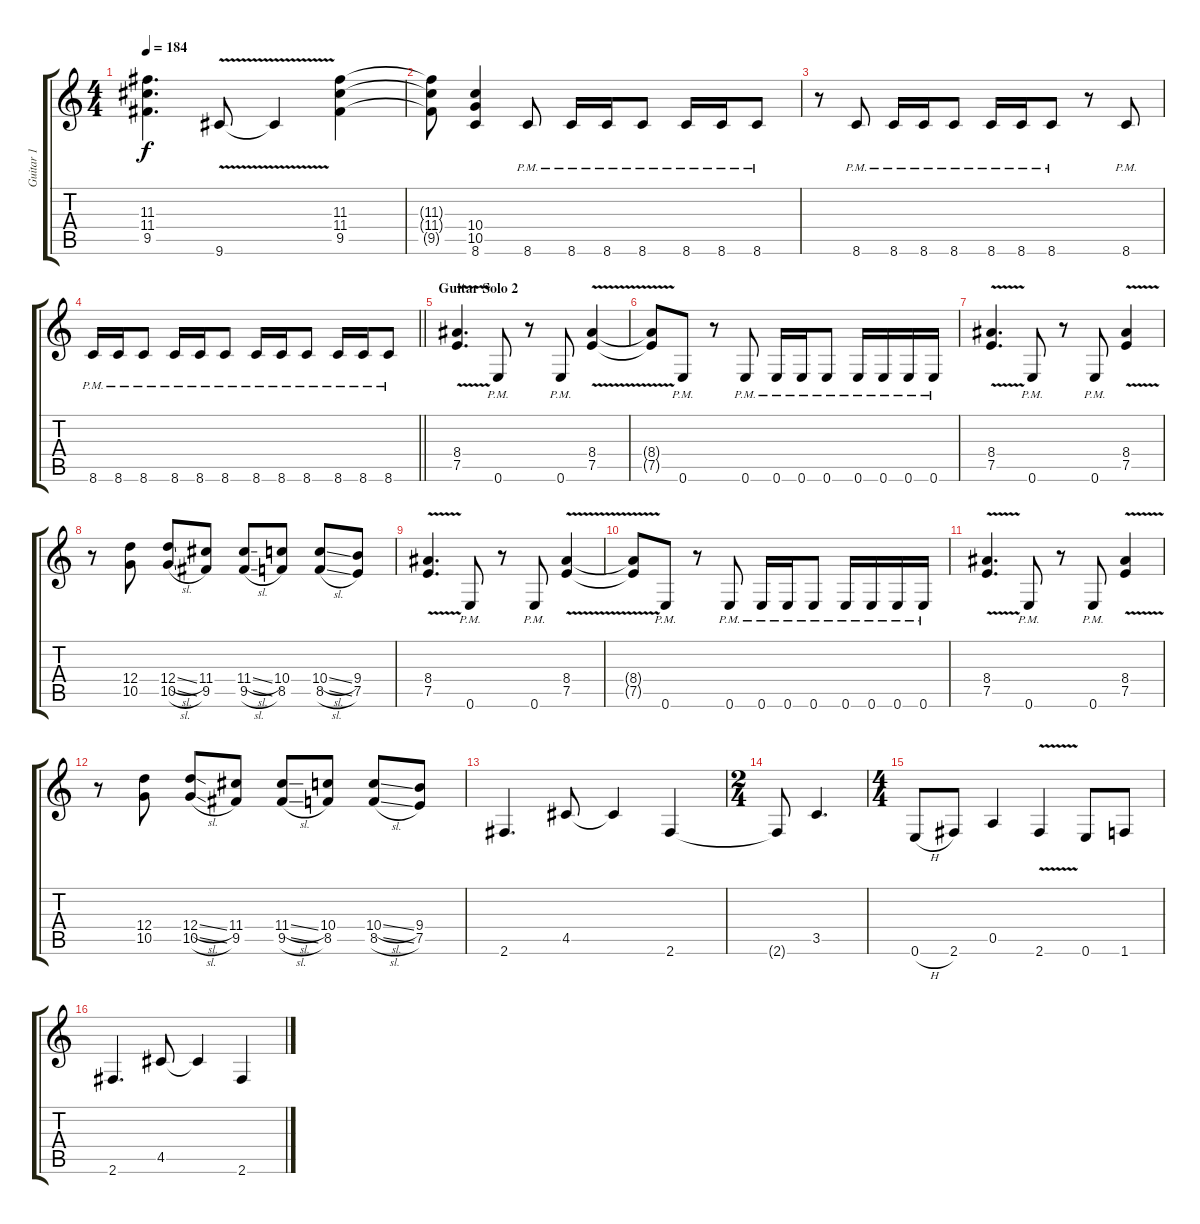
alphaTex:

\track ("Guitar 1" "Guitar 1") {instrument distortionguitar}
\staff {score tabs}
\tuning (E4 B3 G3 D3 A2 E2) {hide}
\ts (4 4)
\tempo 184
\clef g2
\ks c
(11.3 11.4 9.5).4{d dy f} 9.6{v}.8 9.6{t}.4 (11.3 11.4 9.5).4 |
(11.3{t} 11.4{t} 9.5{t}).8 (10.4 10.5 8.6).4 8.6{pm}.8 8.6{pm}.16 8.6{pm}.16 8.6{pm}.8 8.6{pm}.16 8.6{pm}.16 8.6{pm}.8 |
r.8 8.6{pm}.8 8.6{pm}.16 8.6{pm}.16 8.6{pm}.8 8.6{pm}.16 8.6{pm}.16 8.6{pm}.8 r.8 8.6{pm}.8 |
\barLineRight lightlight
8.6{pm}.16 8.6{pm}.16 8.6{pm}.8 8.6{pm}.16 8.6{pm}.16 8.6{pm}.8 8.6{pm}.16 8.6{pm}.16 8.6{pm}.8 8.6{pm}.16 8.6{pm}.16 8.6{pm}.8 |
\section ("" "Guitar Solo 2")
(8.4{v} 7.5{v}).4{d volume 13 instrument distortionguitar} 0.6{pm}.8 r.8 0.6{pm}.8 (8.4{v} 7.5{v}).4 |
(8.4{t} 7.5{t}).8 0.6{pm}.8 r.8 0.6{pm}.8 0.6{pm}.16 0.6{pm}.16 0.6{pm}.8 0.6{pm}.16 0.6{pm}.16 0.6{pm}.16 0.6{pm}.16 |
(8.4{v} 7.5{v}).4{d} 0.6{pm}.8 r.8 0.6{pm}.8 (8.4{v} 7.5{v}).4 |
r.8 (12.4 10.5).8 (12.4{sl} 10.5{sl}).8 (11.4 9.5).8 (11.4{sl} 9.5{sl}).8 (10.4 8.5).8 (10.4{sl} 8.5{sl}).8 (9.4 7.5).8 |
(8.4{v} 7.5{v}).4{d} 0.6{pm}.8 r.8 0.6{pm}.8 (8.4{v} 7.5{v}).4 |
(8.4{t} 7.5{t}).8 0.6{pm}.8 r.8 0.6{pm}.8 0.6{pm}.16 0.6{pm}.16 0.6{pm}.8 0.6{pm}.16 0.6{pm}.16 0.6{pm}.16 0.6{pm}.16 |
(8.4{v} 7.5{v}).4{d} 0.6{pm}.8 r.8 0.6{pm}.8 (8.4{v} 7.5{v}).4 |
r.8 (12.4 10.5).8 (12.4{sl} 10.5{sl}).8 (11.4 9.5).8 (11.4{sl} 9.5{sl}).8 (10.4 8.5).8 (10.4{sl} 8.5{sl}).8 (9.4 7.5).8 |
2.6.4{d} 4.5.8 4.5{t}.4 2.6.4 |
\ts (2 4)
2.6{t}.8 3.5.4{d} |
\ts (4 4)
0.6{h}.8 2.6.8 0.5.4 2.6{v}.4 0.6.8 1.6.8 |
2.6.4{d} 4.5.8 4.5{t}.4 2.6.4
